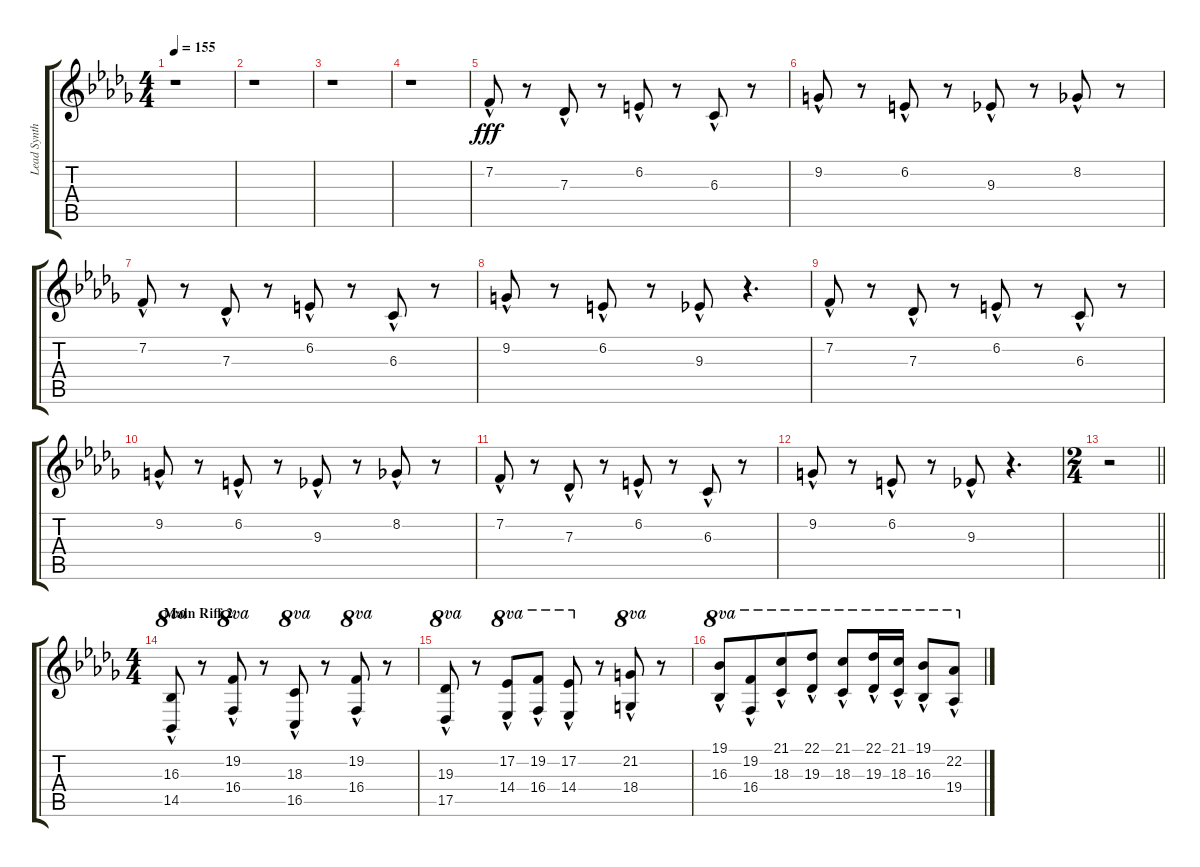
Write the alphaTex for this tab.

\track ("Lead Synth" "Lead Synth") {instrument lead1square}
\staff {score tabs}
\tuning (Eb4 Bb3 Gb3 Db3 Ab2 Eb2) {hide}
\ts (4 4)
\tempo 155
\clef g2
\ks bbminor
r.1{dy fff} |
r.1 |
r.1 |
r.1 |
7.2{hac}.8 r.8 7.3{hac}.8 r.8 6.2{hac}.8 r.8 6.3{hac}.8 r.8 |
9.2{hac}.8 r.8 6.2{hac}.8 r.8 9.3{hac}.8 r.8 8.2{hac}.8 r.8 |
7.2{hac}.8 r.8 7.3{hac}.8 r.8 6.2{hac}.8 r.8 6.3{hac}.8 r.8 |
9.2{hac}.8 r.8 6.2{hac}.8 r.8 9.3{hac}.8 r.4{d} |
7.2{hac}.8 r.8 7.3{hac}.8 r.8 6.2{hac}.8 r.8 6.3{hac}.8 r.8 |
9.2{hac}.8 r.8 6.2{hac}.8 r.8 9.3{hac}.8 r.8 8.2{hac}.8 r.8 |
7.2{hac}.8 r.8 7.3{hac}.8 r.8 6.2{hac}.8 r.8 6.3{hac}.8 r.8 |
9.2{hac}.8 r.8 6.2{hac}.8 r.8 9.3{hac}.8 r.4{d} |
\ts (2 4)
\barLineRight lightlight
r.2 |
\ts (4 4)
\section ("" "Main Riff 2")
(16.3{hac} 14.5{hac}).8{ot 8va instrument lead1square} r.8 (19.2{hac} 16.4{hac}).8{ot 8va} r.8 (18.3{hac} 16.5{hac}).8{ot 8va} r.8 (19.2{hac} 16.4{hac}).8{ot 8va} r.8 |
(19.3{hac} 17.5{hac}).8{ot 8va} r.8 (17.2{hac} 14.4{hac}).8{ot 8va} (19.2{hac} 16.4{hac}).8{ot 8va} (17.2{hac} 14.4{hac}).8{ot 8va} r.8 (21.2{hac} 18.4{hac}).8{ot 8va} r.8 |
(19.1{hac} 16.3{hac}).8{ot 8va} (19.2{hac} 16.4{hac}).8{ot 8va beam merge} (21.1{hac} 18.3{hac}).8{ot 8va} (22.1{hac} 19.3{hac}).8{ot 8va} (21.1{hac} 18.3{hac}).8{ot 8va} (22.1{hac} 19.3{hac}).16{ot 8va} (21.1{hac} 18.3{hac}).16{ot 8va} (19.1{hac} 16.3{hac}).8{ot 8va} (22.2{hac} 19.4{hac}).8{ot 8va}
